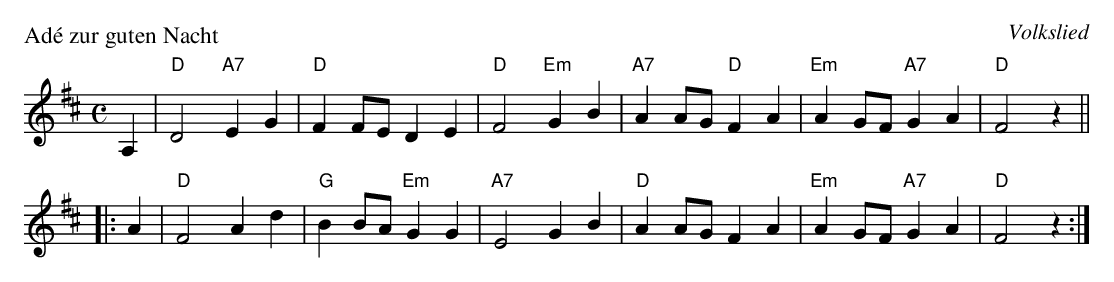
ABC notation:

X:1
P: Ad\'e zur guten Nacht
O: Volkslied
M: C
L: 1/8
K: D
  A,2 | "D"D4 "A7"E2G2 | "D"F2FE     D2E2 | "D"F4 "Em"G2B2 | "A7"A2AG "D"F2A2 | "Em"A2GF "A7"G2A2 | "D"F4 z2 ||
|: A2 | "D"F4     A2d2 | "G"B2BA "Em"G2G2 | "A7"E4    G2B2 |  "D"A2AG    F2A2 | "Em"A2GF "A7"G2A2 | "D"F4 z2 :|
